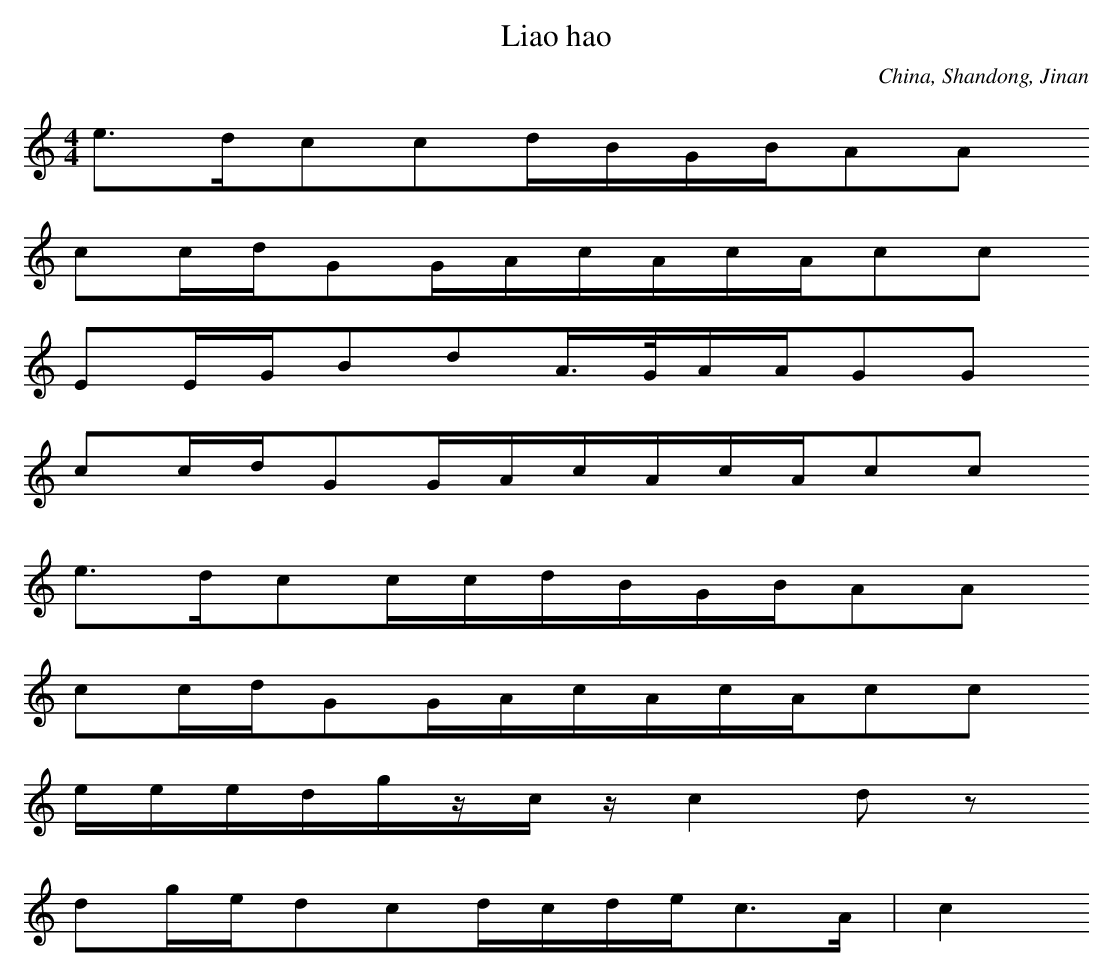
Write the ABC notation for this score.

X:1
T: Liao hao
O: China, Shandong, Jinan
M: 4/4
L: 1/32
K: C
e6d2c4c4d2B2G2B2A4A4
c4c2d2G4G2A2c2A2c2A2c4c4
E4E2G2B4d4A3GA2A2G4G4
c4c2d2G4G2A2c2A2c2A2c4c4
e6d2c4c2c2d2B2G2B2A4A4
c4c2d2G4G2A2c2A2c2A2c4c4
e2e2e2d2g2z2c2z2c8d4z4
d4g2e2d4c4d2c2d2e2c6A2 | c8
